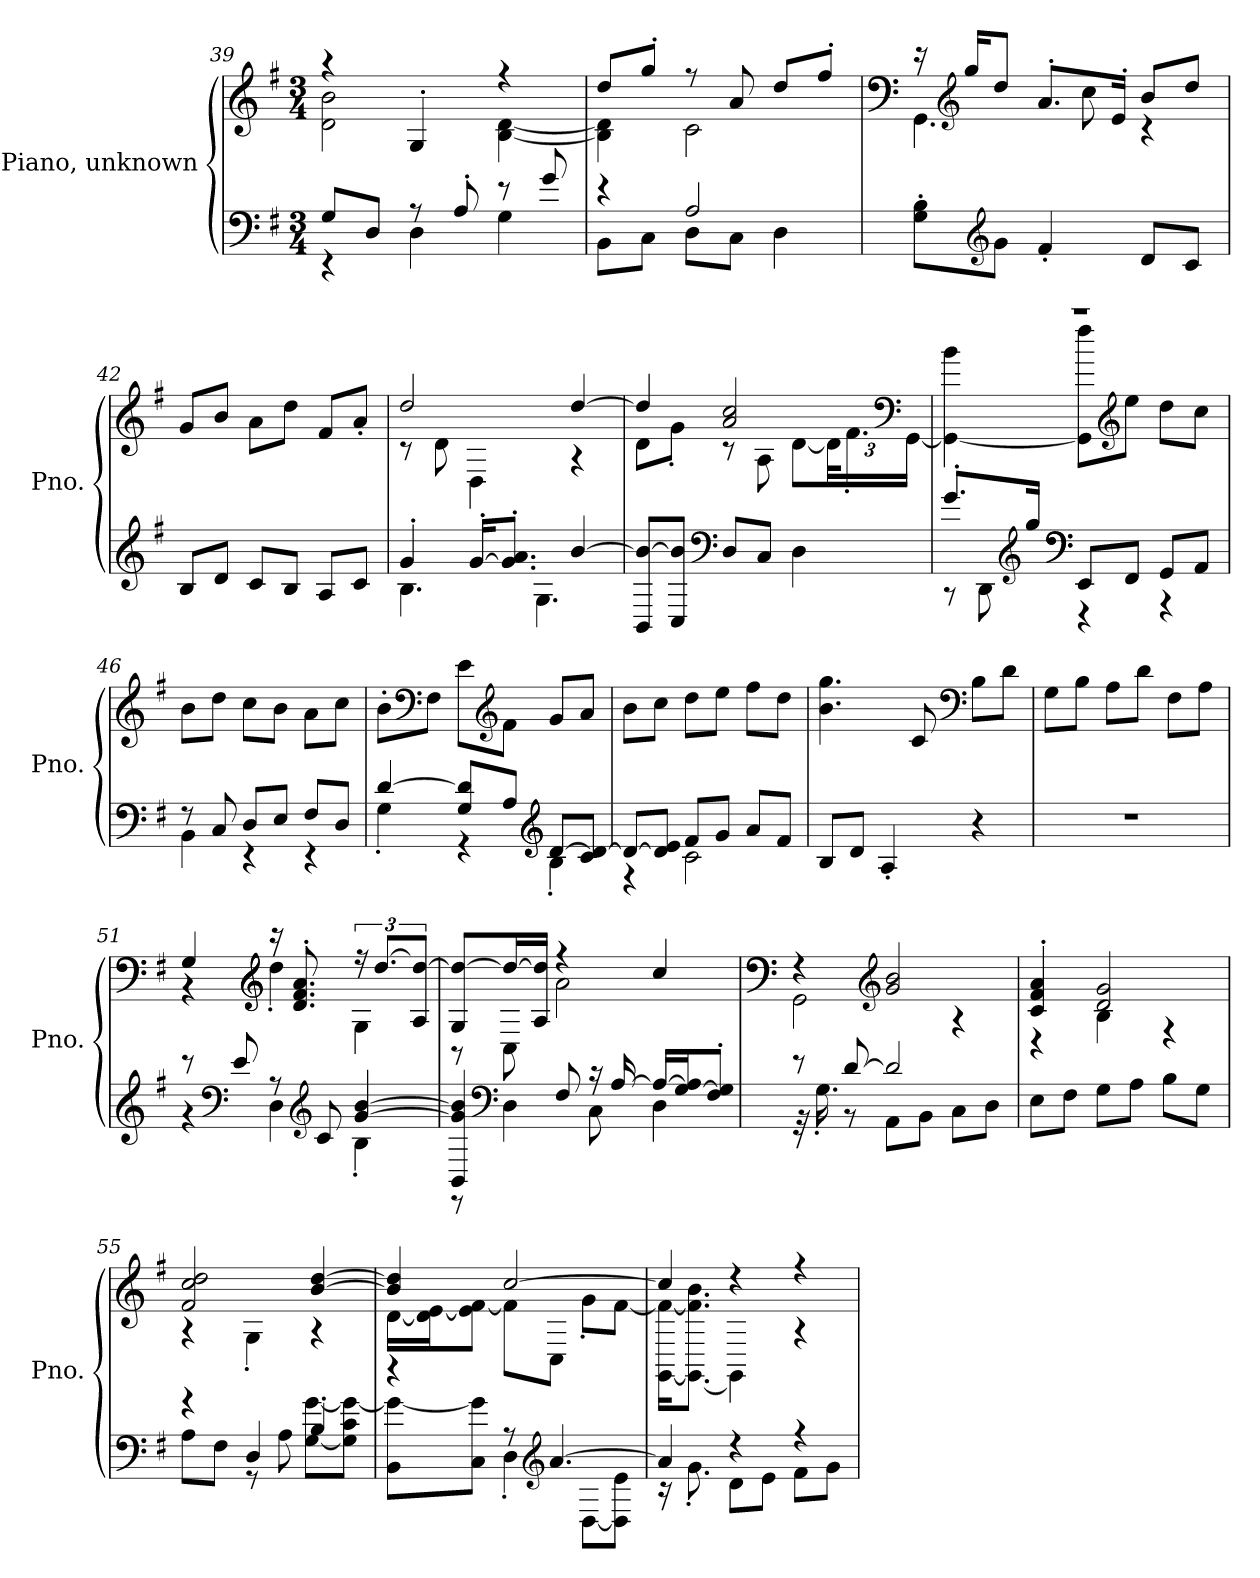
**kern	**kern
*part1	*part1
*staff2	*staff1
*I"Piano, unknown	*
*I'Pno.	*
!!LO:LB:g=z
*clefF4	*clefG2
*k[f#]	*k[f#]
*M3/4	*M3/4
=39	=39
*^	*^
8G/L	4r	4r	2d\ 2b\
8D/J	.	.	.
8r	4D\	4G'/	.
8A'/	.	.	.
8r	4G\	4r	[4B\ [4d\
8g/	.	.	.
=40	=40	=40	=40
4r	8BB\L	8dd/L	4B\] 4d\]
.	8C\J	8gg'/J	.
2A/	8D\L	8r	2c\
.	8C\J	8a/	.
.	4D\	8dd/L	.
.	.	8ff#'/J	.
*v	*v	*	*
=41	=41	=41
*	*clefF4	*
8G\' 8B\'L	16r	4.GG\
*	*clefG2	*
.	16gg/KL	.
*clefG2	*	*
8g\J	8dd/J	.
4f#'/	8.a'/L	.
.	.	8cc\
.	16e'/Jk	.
8d/L	8b/L	4r
8c/J	8dd/J	.
*	*v	*v
=42	=42
8B/L	8g/L
8d/J	8b/J
8c/L	8a\L
8B/J	8dd\J
8A/L	8f#/L
8c/J	8a'/J
!!LO:LB:g=z
=43	=43
*^	*^
4g'/	4.B\	2dd/	8r
.	.	.	8d\
[16g'/KL	.	.	4D\
8.g/]' 8.a/'J	.	.	.
.	4.G\	.	.
[4b/	.	[4dd/	4r
*v	*v	*	*
=44	=44	=44
8BB/ 8b/_L	4dd/]	8d\L
8C/ 8b/]J	.	8g'\J
*clefF4	*	*
8D/L	2a/ 2cc/	8r
8C/J	.	8A\
4D\	.	[8d\L
*	*	*Xbrackettup
.	.	48d\KL]
.	.	24.f#'\
*	*clefF4	*
.	.	[24GG\JJ
=45	=45	=45
*^	*	*
8.g'/L	8r	2.r	4GG\_ 4b\
.	8DD\	.	.
*clefG2	*	*	*
16gg/Jk	.	.	.
*clefF4	*	*	*
8EE/L	4r	.	8GG\] 8ff#\L
*	*	*clefG2	*
8FF#/J	.	.	8ee\J
8GG/L	4r	.	8dd\L
8AA/J	.	.	8cc\J
*	*	*v	*v
=46	=46	=46
8r	4BB\	8b\L
8C/	.	8dd\J
8D/L	4r	8cc\L
8E/J	.	8b\J
8F#/L	4r	8a\L
8D/J	.	8cc\J
!!LO:LB:g=z
=47	=47	=47
[4d/	4G'\	8b'\L
*	*	*clefF4
.	.	8F#\J
8G/ 8d/]L	4r	8e\L
*	*	*clefG2
8A/J	.	8f#\J
*clefG2	*	*
[8d/L	4B'\	8g/L
8c/ 8d/_J	.	8a/J
=48	=48	=48
8d/L_	4r	8b\L
8d/] 8e/J	.	8cc\J
8f#/L	2c\	8dd\L
8g/J	.	8ee\J
8a/L	.	8ff#\L
8f#/J	.	8dd\J
*v	*v	*
=49	=49
8B/L	4.b\ 4.gg\
8d/J	.
4A'/	.
.	8c/
*	*clefF4
4r	8B\L
.	8d\J
=50	=50
2.r	8G\L
.	8B\J
.	8A\L
.	8d\J
.	8F#\L
.	8A\J
!!LO:PB:g=z
=51	=51
*^	*^
8r	4r	4G/	4r
*clefF4	*	*	*
8e/	.	.	.
*	*	*clefG2	*
8r	4D\	16r	4dd'\
.	.	8.d/' 8.f#/' 8.a/'	.
*clefG2	*	*	*
8c/	.	.	.
*	*	*brackettup	*
[4g/ [4b/	4B'\	24r	4G\
.	.	[12.dd/L	.
.	.	12A/ 12dd/_J	.
=52	=52	=52	=52
4BB/ 4g/] 4b/]	8r	8G/ 8dd/_L	8r
*clefF4	*	*	*
.	4D\	16dd/L_	8C\
.	.	16A/ 16dd/]JJ	.
8F#/	.	4r	2a\
16r	8C\	.	.
[16A/	.	.	.
16A/LL_	4D\	4cc/	.
[16G/ 16A/]J	.	.	.
8F#/' 8G/]'J	.	.	.
=53	=53	=53	=53
*	*	*clefF4	*
8r	32r	4r	2GG\
.	16.G'\	.	.
[8d/	8r	.	.
*	*	*clefG2	*
2d/]	8AA\L	2g/ 2b/	.
.	8BB\J	.	.
.	8C\L	.	4r
.	8D\J	.	.
*v	*v	*	*
!!LO:LB:g=z	!!
=54	=54	=54
8E\L	4c/' 4f#/' 4a/'	4r
8F#\J	.	.
8G\L	2d/ 2g/	4B\
8A\J	.	.
8B\L	.	4r
8G\J	.	.
=55	=55	=55
*^	*	*
4r	8A\L	2f#/ 2cc/ 2dd/	4r
.	8F#\J	.	.
4D/	8r	.	4G'\
.	8A\	.	.
4B'/	[8G\ [8g\L	[4b/ [4dd/	4r
.	8G\] 8c\ 8g\_J	.	.
=56	=56	=56	=56
4r	8BB\ 8g\_L	4b/] 4dd/]	[16d\LL
.	.	.	16d\] [16e\J
.	8C\ 8g\]J	.	8e\] [8f#\J
8r	4D'\	[2cc/	8f#\L]
*clefG2	*	*	*
[4.a/	.	.	8C\J
.	[8D\L	.	8g'\L
.	8D\] 8e\J	.	[8f#\J
=57	=57	=57	=57
4a/]	16r	4cc/]	[16GG\ 16f#\_KL
.	8.g'\	.	8.GG\_ 8.f#\] 8.b\J
4r	8d\L	4r	4GG\]
.	8e\J	.	.
4r	8f#\L	4r	4r
.	8g\J	.	.
*v	*v	*	*
*	*v	*v
=	=
*-	*-
